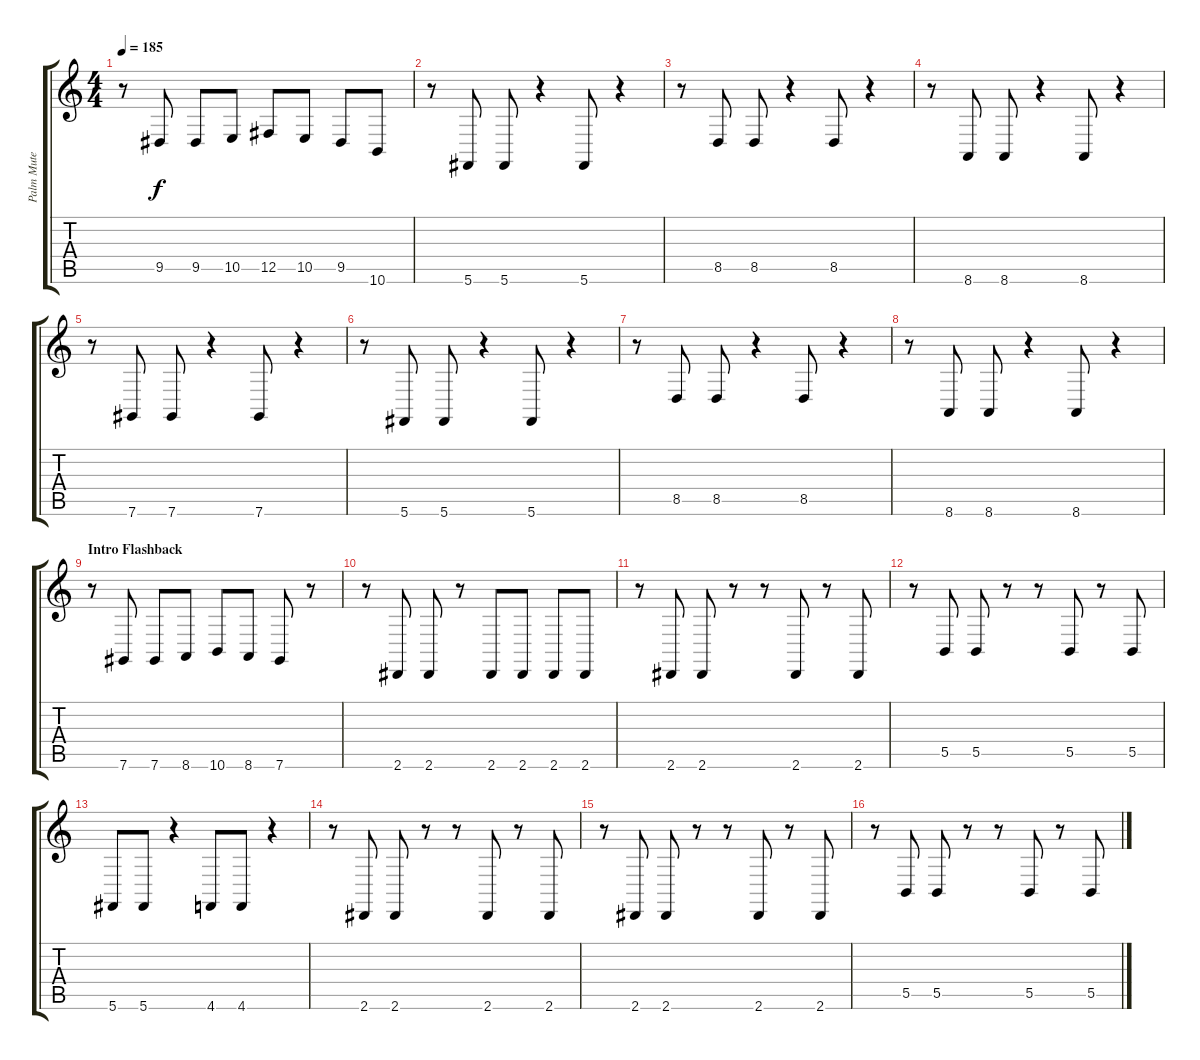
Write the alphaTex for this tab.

\track ("Palm Mute Boosted" "Palm Mute ") {instrument violin}
\staff {score tabs}
\tuning (Db4 Ab3 E3 B2 Gb2 Db2) {hide}
\ts (4 4)
\tempo 185
\clef g2
\ks c
r.8{dy f} 9.5.8 9.5.8 10.5.8 12.5.8 10.5.8 9.5.8 10.6.8 |
r.8 5.6.8 5.6.8 r.4 5.6.8 r.4 |
r.8 8.5.8 8.5.8 r.4 8.5.8 r.4 |
r.8 8.6.8 8.6.8 r.4 8.6.8 r.4 |
r.8 7.6.8 7.6.8 r.4 7.6.8 r.4 |
r.8 5.6.8 5.6.8 r.4 5.6.8 r.4 |
r.8 8.5.8 8.5.8 r.4 8.5.8 r.4 |
r.8 8.6.8 8.6.8 r.4 8.6.8 r.4 |
\section ("" "Intro Flashback")
r.8 7.6.8 7.6.8 8.6.8 10.6.8 8.6.8 7.6.8 r.8 |
r.8 2.6.8 2.6.8 r.8 2.6.8 2.6.8 2.6.8 2.6.8 |
r.8 2.6.8 2.6.8 r.8 r.8 2.6.8 r.8 2.6.8 |
r.8 5.5.8 5.5.8 r.8 r.8 5.5.8 r.8 5.5.8 |
5.6.8 5.6.8 r.4 4.6.8 4.6.8 r.4 |
r.8 2.6.8 2.6.8 r.8 r.8 2.6.8 r.8 2.6.8 |
r.8 2.6.8 2.6.8 r.8 r.8 2.6.8 r.8 2.6.8 |
r.8 5.5.8 5.5.8 r.8 r.8 5.5.8 r.8 5.5.8
